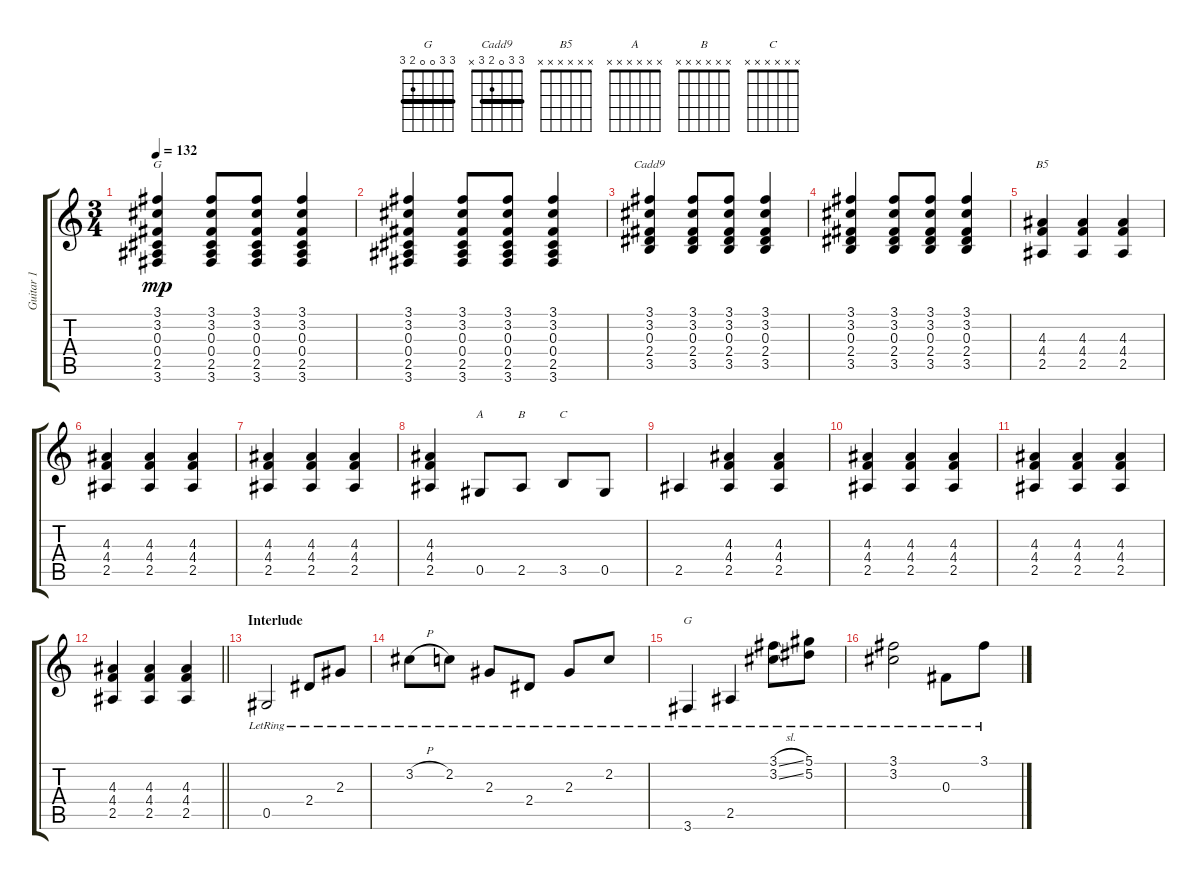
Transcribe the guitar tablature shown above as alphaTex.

\track ("Guitar 1" "Guitar 1") {instrument electricguitarclean}
\staff {score tabs}
\tuning (Eb4 Bb3 Gb3 Db3 Ab2 Eb2) {hide}
\chord ("G" x x x x x x)
\chord ("Cadd9" 3 3 0 2 3 x) {barre 3}
\chord ("B5" x x x x x x)
\chord ("A" x x x x x x)
\chord ("B" x x x x x x)
\chord ("C" x x x x x x)
\chord ("G" 3 3 0 0 2 3) {barre 3}
\ts (3 4)
\tempo 132
\clef g2
\ks c
(3.1 3.2 0.3 0.4 2.5 3.6).4{ch "G" dy mp} (3.1 3.2 0.3 0.4 2.5 3.6).8 (3.1 3.2 0.3 0.4 2.5 3.6).8 (3.1 3.2 0.3 0.4 2.5 3.6).4 |
(3.1 3.2 0.3 0.4 2.5 3.6).4 (3.1 3.2 0.3 0.4 2.5 3.6).8 (3.1 3.2 0.3 0.4 2.5 3.6).8 (3.1 3.2 0.3 0.4 2.5 3.6).4 |
(3.1 3.2 0.3 2.4 3.5).4{ch "Cadd9"} (3.1 3.2 0.3 2.4 3.5).8 (3.1 3.2 0.3 2.4 3.5).8 (3.1 3.2 0.3 2.4 3.5).4 |
(3.1 3.2 0.3 2.4 3.5).4 (3.1 3.2 0.3 2.4 3.5).8 (3.1 3.2 0.3 2.4 3.5).8 (3.1 3.2 0.3 2.4 3.5).4 |
(4.3 4.4 2.5).4{ch "B5"} (4.3 4.4 2.5).4 (4.3 4.4 2.5).4 |
(4.3 4.4 2.5).4 (4.3 4.4 2.5).4 (4.3 4.4 2.5).4 |
(4.3 4.4 2.5).4 (4.3 4.4 2.5).4 (4.3 4.4 2.5).4 |
(4.3 4.4 2.5).4 0.5.8{ch "A"} 2.5.8{ch "B"} 3.5.8{ch "C"} 0.5.8 |
2.5.4 (4.3 4.4 2.5).4 (4.3 4.4 2.5).4 |
(4.3 4.4 2.5).4 (4.3 4.4 2.5).4 (4.3 4.4 2.5).4 |
(4.3 4.4 2.5).4 (4.3 4.4 2.5).4 (4.3 4.4 2.5).4 |
\barLineRight lightlight
(4.3 4.4 2.5).4 (4.3 4.4 2.5).4 (4.3 4.4 2.5).4 |
\section ("" "Interlude")
0.5{lr}.2 2.4{lr}.8 2.3{lr}.8 |
3.2{h lr}.8 2.2{lr}.8 2.3{lr}.8 2.4{lr}.8 2.3{lr}.8 2.2{lr}.8 |
3.6{lr}.4{ch "G"} 2.5{lr}.4 (3.1{sl lr} 3.2{sl lr}).8 (5.1{lr} 5.2{lr}).8 |
(3.1{lr} 3.2{lr}).2 0.3{lr}.8 3.1{lr}.8
